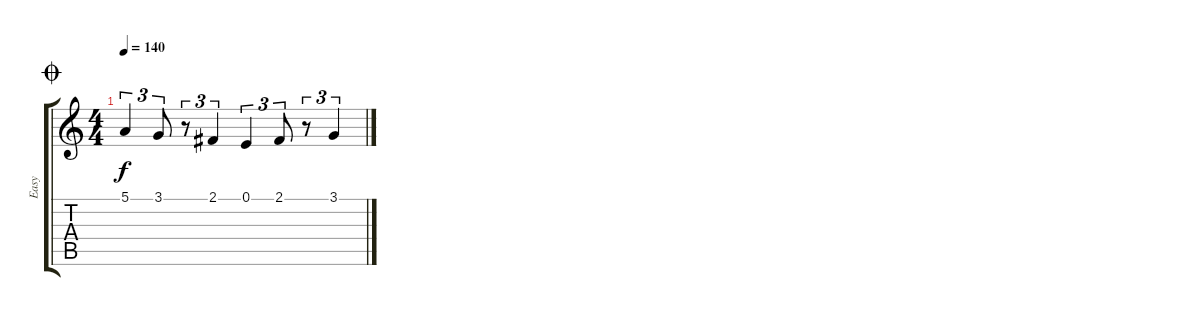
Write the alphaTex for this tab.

\track ("Easy" "Easy") {instrument electricgrandpiano}
\staff {score tabs}
\tuning (E4 B3 G3 D3 A2 E2) {hide}
\ts (4 4)
\jump coda
\tempo 140
\clef g2
\ks c
5.1.4{tu (3 2) dy f volume 0} 3.1.8{tu (3 2)} r.8{tu (3 2)} 2.1.4{tu (3 2)} 0.1.4{tu (3 2)} 2.1.8{tu (3 2)} r.8{tu (3 2)} 3.1.4{tu (3 2)}
